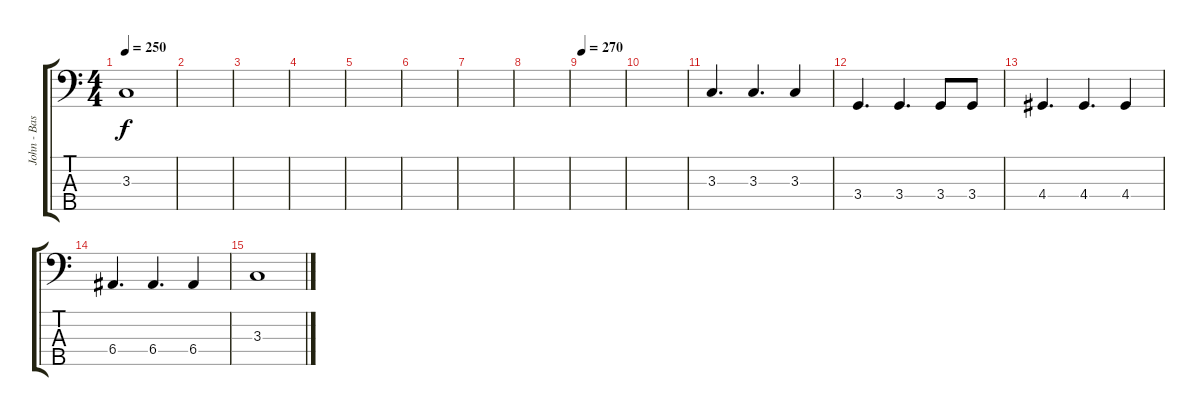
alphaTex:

\track ("John - Bass" "John - Bas") {instrument electricbassfinger}
\staff {score tabs}
\tuning (G2 D2 A1 E1 B0) {hide}
\ts (4 4)
\tempo 250
\clef f4
\ks c
3.3.1{dy f} |
|
|
|
|
|
|
|
\tempo 270
|
|
3.3.4{d} 3.3.4{d} 3.3.4 |
3.4.4{d} 3.4.4{d} 3.4.8 3.4.8 |
4.4.4{d} 4.4.4{d} 4.4.4 |
6.4.4{d} 6.4.4{d} 6.4.4 |
3.3.1
